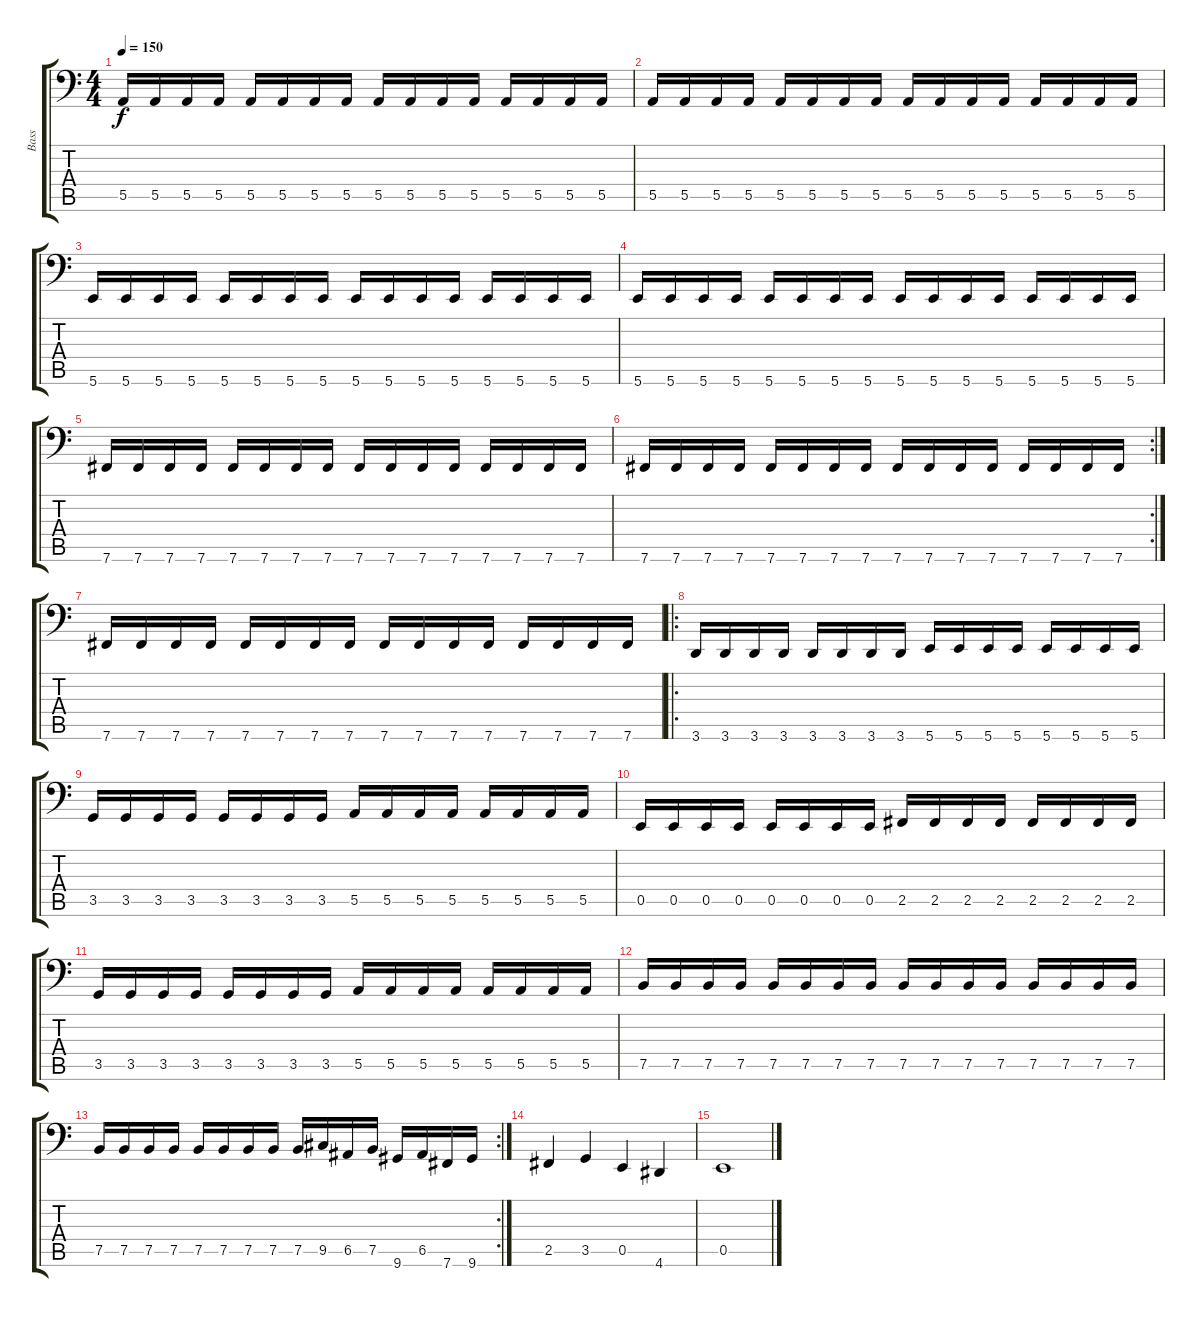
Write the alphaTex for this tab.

\track ("Bass" "Bass") {instrument electricbassfinger}
\staff {score tabs}
\tuning (C3 G2 D2 A1 E1 B0) {hide}
\ts (4 4)
\tempo 150
\clef f4
\ks c
5.5.16{dy f} 5.5.16 5.5.16 5.5.16 5.5.16 5.5.16 5.5.16 5.5.16 5.5.16 5.5.16 5.5.16 5.5.16 5.5.16 5.5.16 5.5.16 5.5.16 |
5.5.16 5.5.16 5.5.16 5.5.16 5.5.16 5.5.16 5.5.16 5.5.16 5.5.16 5.5.16 5.5.16 5.5.16 5.5.16 5.5.16 5.5.16 5.5.16 |
5.6.16 5.6.16 5.6.16 5.6.16 5.6.16 5.6.16 5.6.16 5.6.16 5.6.16 5.6.16 5.6.16 5.6.16 5.6.16 5.6.16 5.6.16 5.6.16 |
5.6.16 5.6.16 5.6.16 5.6.16 5.6.16 5.6.16 5.6.16 5.6.16 5.6.16 5.6.16 5.6.16 5.6.16 5.6.16 5.6.16 5.6.16 5.6.16 |
7.6.16 7.6.16 7.6.16 7.6.16 7.6.16 7.6.16 7.6.16 7.6.16 7.6.16 7.6.16 7.6.16 7.6.16 7.6.16 7.6.16 7.6.16 7.6.16 |
\rc 2
7.6.16 7.6.16 7.6.16 7.6.16 7.6.16 7.6.16 7.6.16 7.6.16 7.6.16 7.6.16 7.6.16 7.6.16 7.6.16 7.6.16 7.6.16 7.6.16 |
7.6.16 7.6.16 7.6.16 7.6.16 7.6.16 7.6.16 7.6.16 7.6.16 7.6.16 7.6.16 7.6.16 7.6.16 7.6.16 7.6.16 7.6.16 7.6.16 |
\ro
3.6.16 3.6.16 3.6.16 3.6.16 3.6.16 3.6.16 3.6.16 3.6.16 5.6.16 5.6.16 5.6.16 5.6.16 5.6.16 5.6.16 5.6.16 5.6.16 |
3.5.16 3.5.16 3.5.16 3.5.16 3.5.16 3.5.16 3.5.16 3.5.16 5.5.16 5.5.16 5.5.16 5.5.16 5.5.16 5.5.16 5.5.16 5.5.16 |
0.5.16 0.5.16 0.5.16 0.5.16 0.5.16 0.5.16 0.5.16 0.5.16 2.5.16 2.5.16 2.5.16 2.5.16 2.5.16 2.5.16 2.5.16 2.5.16 |
3.5.16 3.5.16 3.5.16 3.5.16 3.5.16 3.5.16 3.5.16 3.5.16 5.5.16 5.5.16 5.5.16 5.5.16 5.5.16 5.5.16 5.5.16 5.5.16 |
7.5.16 7.5.16 7.5.16 7.5.16 7.5.16 7.5.16 7.5.16 7.5.16 7.5.16 7.5.16 7.5.16 7.5.16 7.5.16 7.5.16 7.5.16 7.5.16 |
\rc 2
7.5.16 7.5.16 7.5.16 7.5.16 7.5.16 7.5.16 7.5.16 7.5.16 7.5.16 9.5.16 6.5.16 7.5.16 9.6.16 6.5.16 7.6.16 9.6.16 |
2.5.4 3.5.4 0.5.4 4.6.4 |
0.5.1
